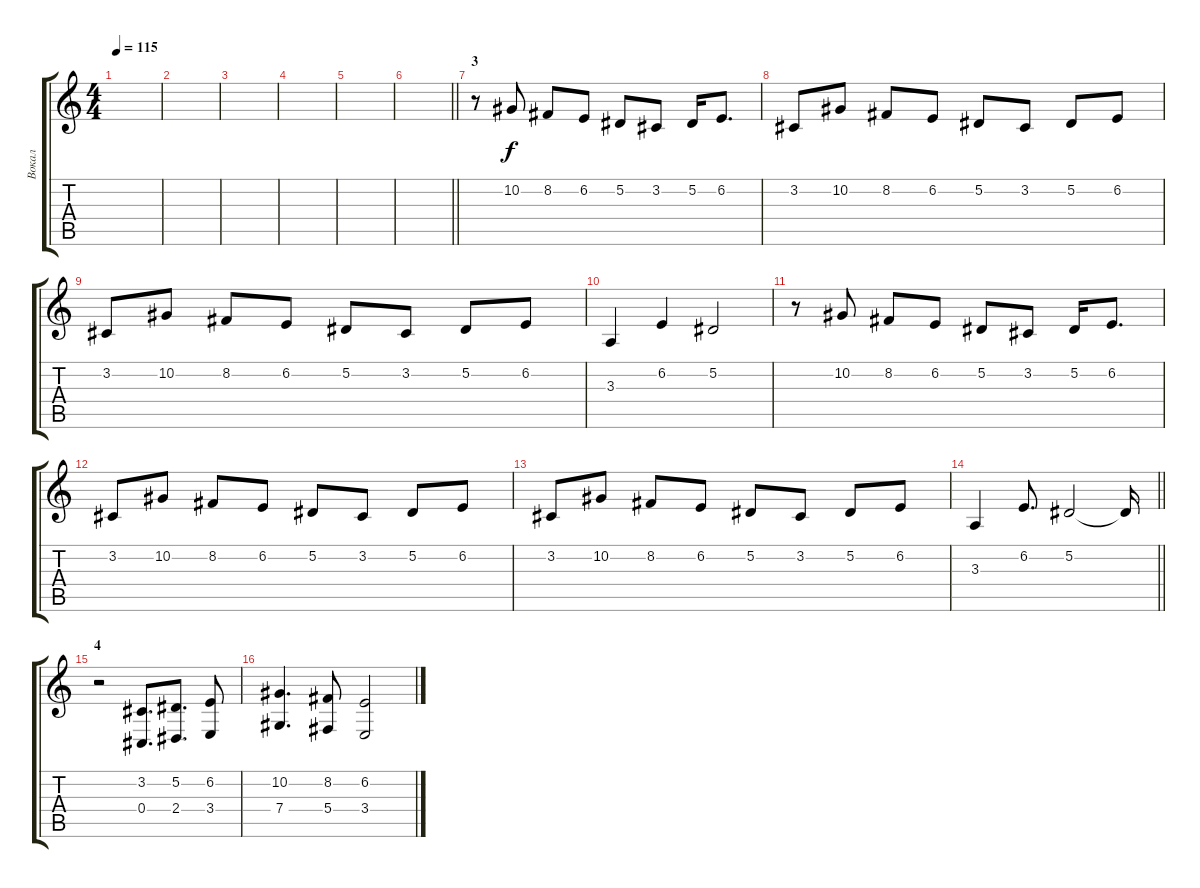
\track ("Вокал" "Вокал") {instrument stringensemble1}
\staff {score tabs}
\tuning (Eb4 Bb3 Gb3 Db3 Ab2 Eb2) {hide}
\ts (4 4)
\tempo 115
\clef g2
\ks c
|
|
|
|
|
\barLineRight lightlight
|
\section ("" "3")
r.8 10.2.8 8.2.8 6.2.8 5.2.8 3.2.8 5.2.16 6.2.8{d} |
3.2.8 10.2.8 8.2.8 6.2.8 5.2.8 3.2.8 5.2.8 6.2.8 |
3.2.8 10.2.8 8.2.8 6.2.8 5.2.8 3.2.8 5.2.8 6.2.8 |
3.3.4 6.2.4 5.2.2 |
r.8 10.2.8 8.2.8 6.2.8 5.2.8 3.2.8 5.2.16 6.2.8{d} |
3.2.8 10.2.8 8.2.8 6.2.8 5.2.8 3.2.8 5.2.8 6.2.8 |
3.2.8 10.2.8 8.2.8 6.2.8 5.2.8 3.2.8 5.2.8 6.2.8 |
\barLineRight lightlight
3.3.4 6.2.8{d} 5.2.2 5.2{t}.16 |
\section ("" "4")
r.2 (3.2 0.4).8{d} (5.2 2.4).8{d} (6.2 3.4).8 |
(10.2 7.4).4{d} (8.2 5.4).8 (6.2 3.4).2
